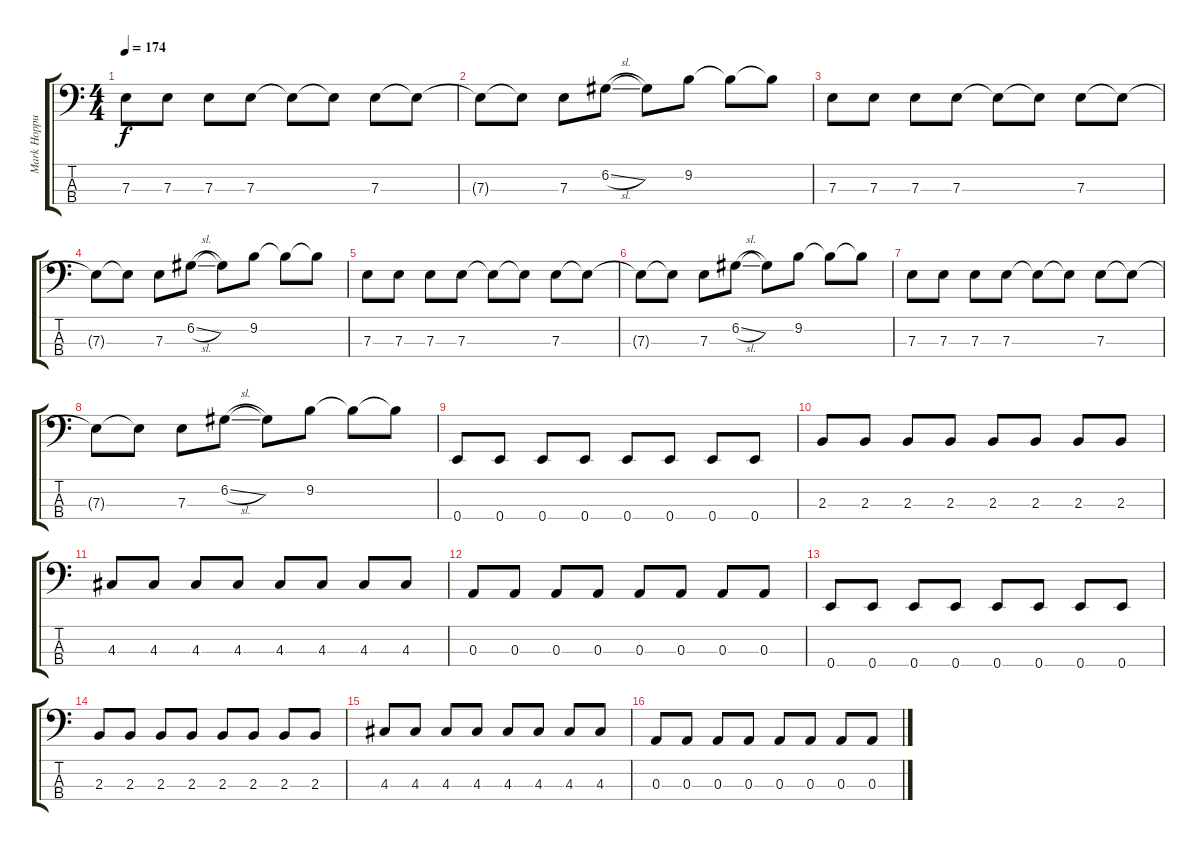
\track ("Mark Hoppus - Bass" "Mark Hoppu") {instrument electricbasspick}
\staff {score tabs}
\tuning (G2 D2 A1 E1) {hide}
\ts (4 4)
\tempo 174
\clef f4
\ks c
7.3.8{dy f} 7.3.8 7.3.8 7.3.8 7.3{t}.8 7.3{t}.8 7.3.8 7.3{t}.8 |
7.3{t}.8 7.3{t}.8 7.3.8 6.2{sl}.8 6.2{t}.8 9.2.8 9.2{t}.8 9.2{t}.8 |
7.3.8 7.3.8 7.3.8 7.3.8 7.3{t}.8 7.3{t}.8 7.3.8 7.3{t}.8 |
7.3{t}.8 7.3{t}.8 7.3.8 6.2{sl}.8 6.2{t}.8 9.2.8 9.2{t}.8 9.2{t}.8 |
7.3.8 7.3.8 7.3.8 7.3.8 7.3{t}.8 7.3{t}.8 7.3.8 7.3{t}.8 |
7.3{t}.8 7.3{t}.8 7.3.8 6.2{sl}.8 6.2{t}.8 9.2.8 9.2{t}.8 9.2{t}.8 |
7.3.8 7.3.8 7.3.8 7.3.8 7.3{t}.8 7.3{t}.8 7.3.8 7.3{t}.8 |
7.3{t}.8 7.3{t}.8 7.3.8 6.2{sl}.8 6.2{t}.8 9.2.8 9.2{t}.8 9.2{t}.8 |
0.4.8 0.4.8 0.4.8 0.4.8 0.4.8 0.4.8 0.4.8 0.4.8 |
2.3.8 2.3.8 2.3.8 2.3.8 2.3.8 2.3.8 2.3.8 2.3.8 |
4.3.8 4.3.8 4.3.8 4.3.8 4.3.8 4.3.8 4.3.8 4.3.8 |
0.3.8 0.3.8 0.3.8 0.3.8 0.3.8 0.3.8 0.3.8 0.3.8 |
0.4.8 0.4.8 0.4.8 0.4.8 0.4.8 0.4.8 0.4.8 0.4.8 |
2.3.8 2.3.8 2.3.8 2.3.8 2.3.8 2.3.8 2.3.8 2.3.8 |
4.3.8 4.3.8 4.3.8 4.3.8 4.3.8 4.3.8 4.3.8 4.3.8 |
0.3.8 0.3.8 0.3.8 0.3.8 0.3.8 0.3.8 0.3.8 0.3.8
